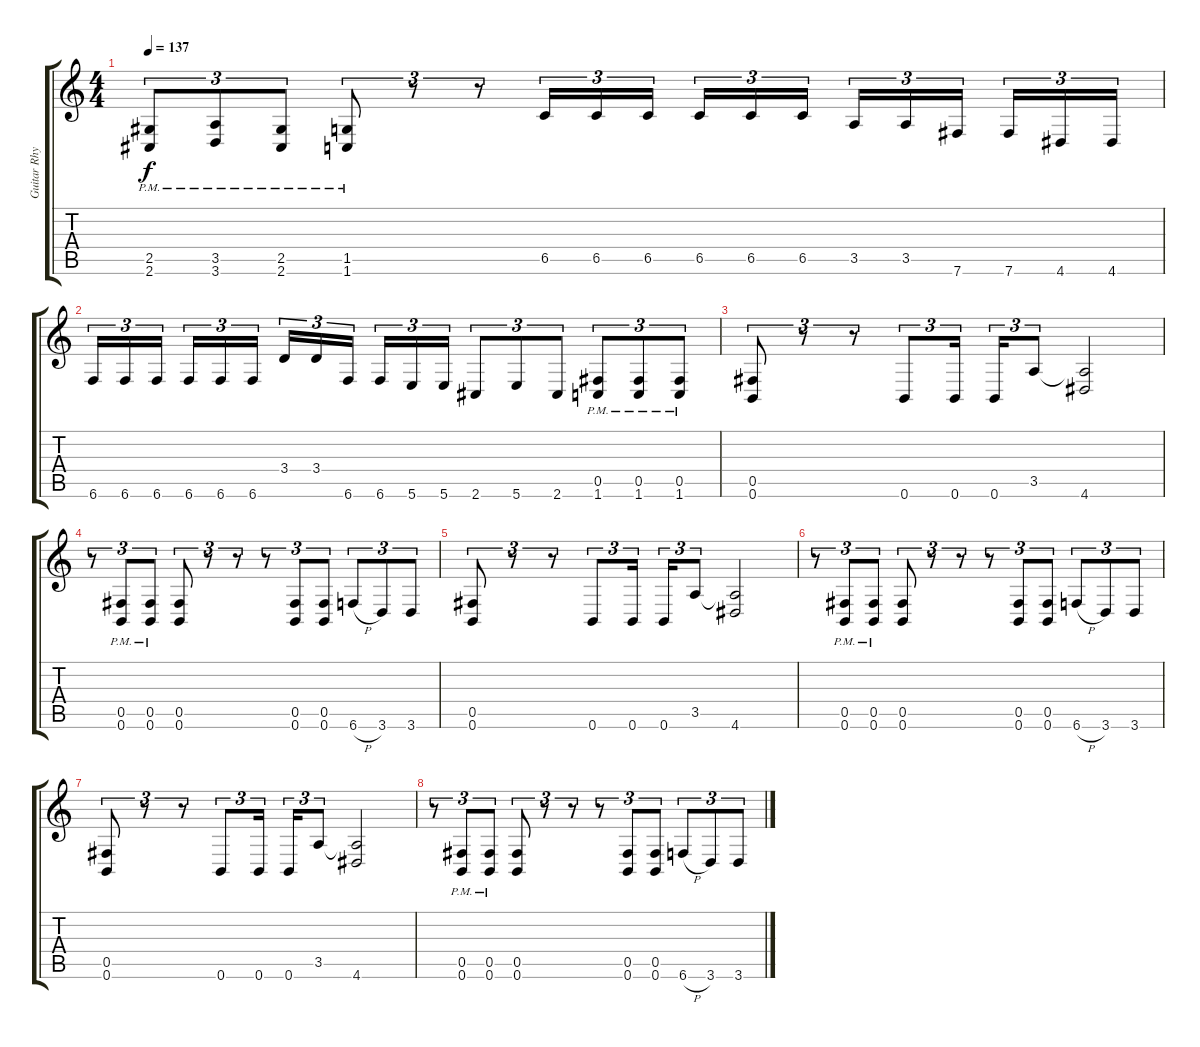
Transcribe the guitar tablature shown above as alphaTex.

\track ("Guitar Rhythm" "Guitar Rhy") {instrument distortionguitar}
\staff {score tabs}
\tuning (Db4 Ab3 E3 B2 Gb2 B1) {hide}
\ts (4 4)
\tempo 137
\clef g2
\ks c
(2.5{pm} 2.6{pm}).8{tu (3 2) dy f} (3.5{pm} 3.6{pm}).8{tu (3 2)} (2.5{pm} 2.6{pm}).8{tu (3 2)} (1.5{pm} 1.6{pm}).8{tu (3 2)} r.8{tu (3 2)} r.8{tu (3 2)} 6.5.16{tu (3 2)} 6.5.16{tu (3 2)} 6.5.16{tu (3 2) beam splitsecondary} 6.5.16{tu (3 2)} 6.5.16{tu (3 2)} 6.5.16{tu (3 2)} 3.5.16{tu (3 2)} 3.5.16{tu (3 2)} 7.6.16{tu (3 2) beam splitsecondary} 7.6.16{tu (3 2)} 4.6.16{tu (3 2)} 4.6.16{tu (3 2)} |
6.6.16{tu (3 2)} 6.6.16{tu (3 2)} 6.6.16{tu (3 2) beam splitsecondary} 6.6.16{tu (3 2)} 6.6.16{tu (3 2)} 6.6.16{tu (3 2)} 3.4.16{tu (3 2)} 3.4.16{tu (3 2)} 6.6.16{tu (3 2) beam splitsecondary} 6.6.16{tu (3 2)} 5.6.16{tu (3 2)} 5.6.16{tu (3 2)} 2.6.8{tu (3 2)} 5.6.8{tu (3 2)} 2.6.8{tu (3 2)} (0.5{pm} 1.6{pm}).8{tu (3 2)} (0.5{pm} 1.6{pm}).8{tu (3 2)} (0.5{pm} 1.6{pm}).8{tu (3 2)} |
(0.5 0.6).8{tu (3 2)} r.8{tu (3 2)} r.8{tu (3 2)} 0.6.8{tu (3 2)} 0.6.16{tu (3 2) beam splitsecondary} 0.6.16{tu (3 2)} 3.5.8{tu (3 2)} (3.5{t} 4.6).2 |
r.8{tu (3 2)} (0.5{pm} 0.6{pm}).8{tu (3 2)} (0.5{pm} 0.6{pm}).8{tu (3 2)} (0.5 0.6).8{tu (3 2)} r.8{tu (3 2)} r.8{tu (3 2)} r.8{tu (3 2)} (0.5 0.6).8{tu (3 2)} (0.5 0.6).8{tu (3 2)} 6.6{h}.8{tu (3 2)} 3.6.8{tu (3 2)} 3.6.8{tu (3 2)} |
(0.5 0.6).8{tu (3 2)} r.8{tu (3 2)} r.8{tu (3 2)} 0.6.8{tu (3 2)} 0.6.16{tu (3 2) beam splitsecondary} 0.6.16{tu (3 2)} 3.5.8{tu (3 2)} (3.5{t} 4.6).2 |
r.8{tu (3 2)} (0.5{pm} 0.6{pm}).8{tu (3 2)} (0.5{pm} 0.6{pm}).8{tu (3 2)} (0.5 0.6).8{tu (3 2)} r.8{tu (3 2)} r.8{tu (3 2)} r.8{tu (3 2)} (0.5 0.6).8{tu (3 2)} (0.5 0.6).8{tu (3 2)} 6.6{h}.8{tu (3 2)} 3.6.8{tu (3 2)} 3.6.8{tu (3 2)} |
(0.5 0.6).8{tu (3 2)} r.8{tu (3 2)} r.8{tu (3 2)} 0.6.8{tu (3 2)} 0.6.16{tu (3 2) beam splitsecondary} 0.6.16{tu (3 2)} 3.5.8{tu (3 2)} (3.5{t} 4.6).2 |
r.8{tu (3 2)} (0.5{pm} 0.6{pm}).8{tu (3 2)} (0.5{pm} 0.6{pm}).8{tu (3 2)} (0.5 0.6).8{tu (3 2)} r.8{tu (3 2)} r.8{tu (3 2)} r.8{tu (3 2)} (0.5 0.6).8{tu (3 2)} (0.5 0.6).8{tu (3 2)} 6.6{h}.8{tu (3 2)} 3.6.8{tu (3 2)} 3.6.8{tu (3 2)}
